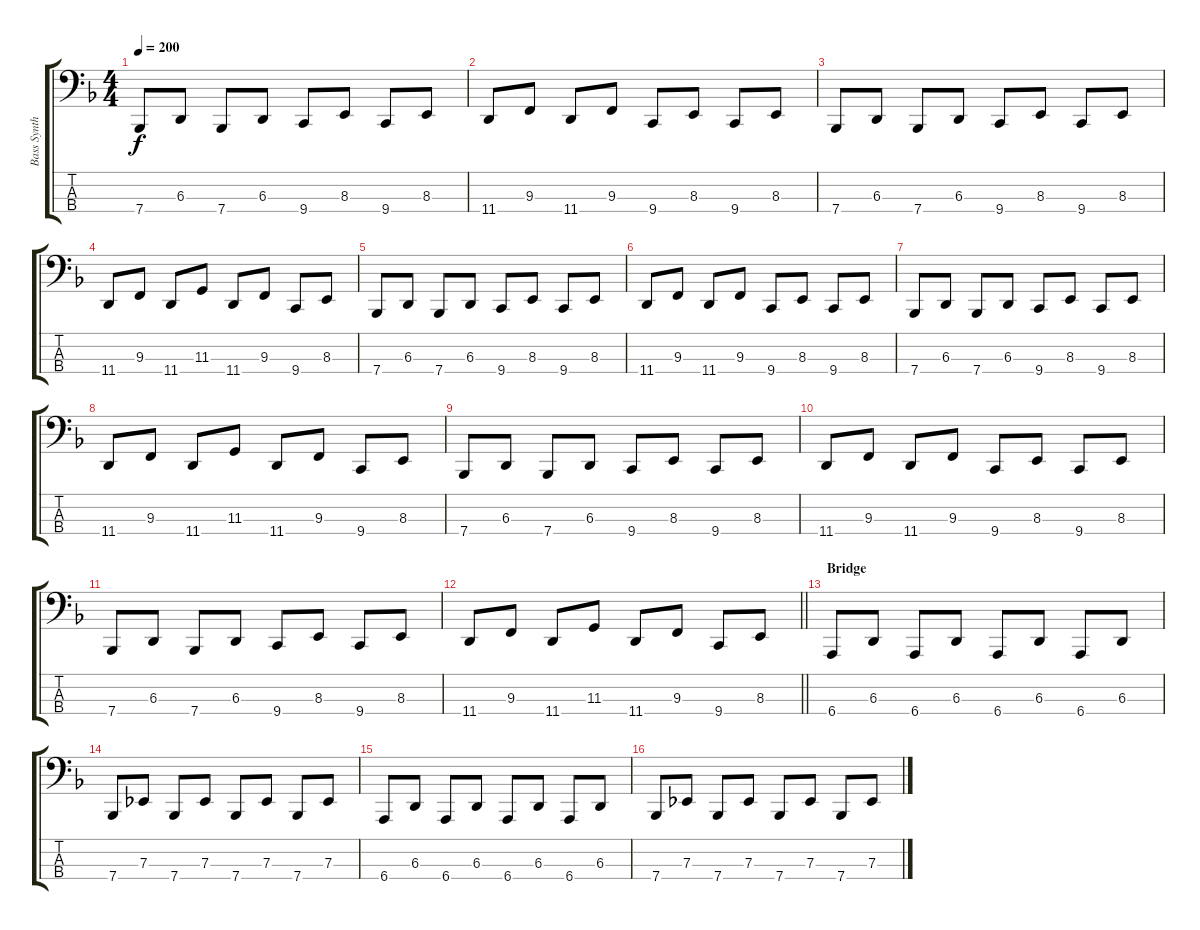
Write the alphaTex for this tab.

\track ("Bass Synth" "Bass Synth") {instrument lead8bassandlead}
\staff {score tabs}
\tuning (Gb2 Db2 Ab1 Eb1) {hide}
\ts (4 4)
\tempo 200
\clef f4
\ks dminor
7.4.8{dy f} 6.3.8 7.4.8 6.3.8 9.4.8 8.3.8 9.4.8 8.3.8 |
11.4.8 9.3.8 11.4.8 9.3.8 9.4.8 8.3.8 9.4.8 8.3.8 |
7.4.8 6.3.8 7.4.8 6.3.8 9.4.8 8.3.8 9.4.8 8.3.8 |
11.4.8 9.3.8 11.4.8 11.3.8 11.4.8 9.3.8 9.4.8 8.3.8 |
7.4.8 6.3.8 7.4.8 6.3.8 9.4.8 8.3.8 9.4.8 8.3.8 |
11.4.8 9.3.8 11.4.8 9.3.8 9.4.8 8.3.8 9.4.8 8.3.8 |
7.4.8 6.3.8 7.4.8 6.3.8 9.4.8 8.3.8 9.4.8 8.3.8 |
11.4.8 9.3.8 11.4.8 11.3.8 11.4.8 9.3.8 9.4.8 8.3.8 |
7.4.8 6.3.8 7.4.8 6.3.8 9.4.8 8.3.8 9.4.8 8.3.8 |
11.4.8 9.3.8 11.4.8 9.3.8 9.4.8 8.3.8 9.4.8 8.3.8 |
7.4.8 6.3.8 7.4.8 6.3.8 9.4.8 8.3.8 9.4.8 8.3.8 |
\barLineRight lightlight
11.4.8 9.3.8 11.4.8 11.3.8 11.4.8 9.3.8 9.4.8 8.3.8 |
\section ("" "Bridge")
6.4.8 6.3.8 6.4.8 6.3.8 6.4.8 6.3.8 6.4.8 6.3.8 |
7.4.8 7.3.8 7.4.8 7.3.8 7.4.8 7.3.8 7.4.8 7.3.8 |
6.4.8 6.3.8 6.4.8 6.3.8 6.4.8 6.3.8 6.4.8 6.3.8 |
7.4.8 7.3.8 7.4.8 7.3.8 7.4.8 7.3.8 7.4.8 7.3.8
